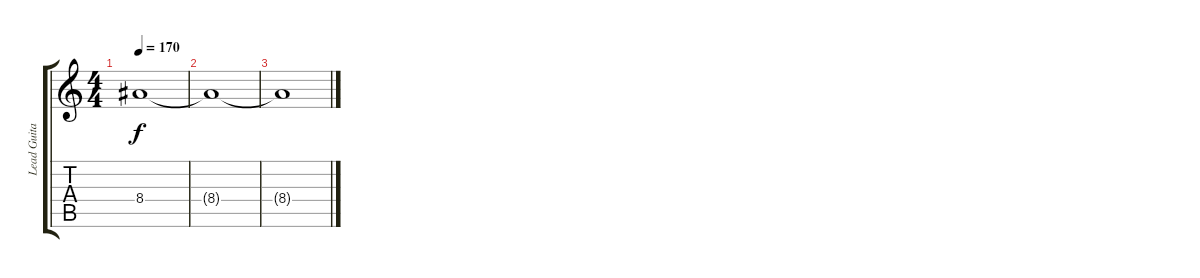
\track ("Lead Guitar" "Lead Guita") {instrument distortionguitar}
\staff {score tabs}
\tuning (E4 B3 G3 D3 A2 E2) {hide}
\ts (4 4)
\tempo 170
\clef g2
\ks c
8.4.1{dy f} |
8.4{t}.1 |
8.4{t}.1
